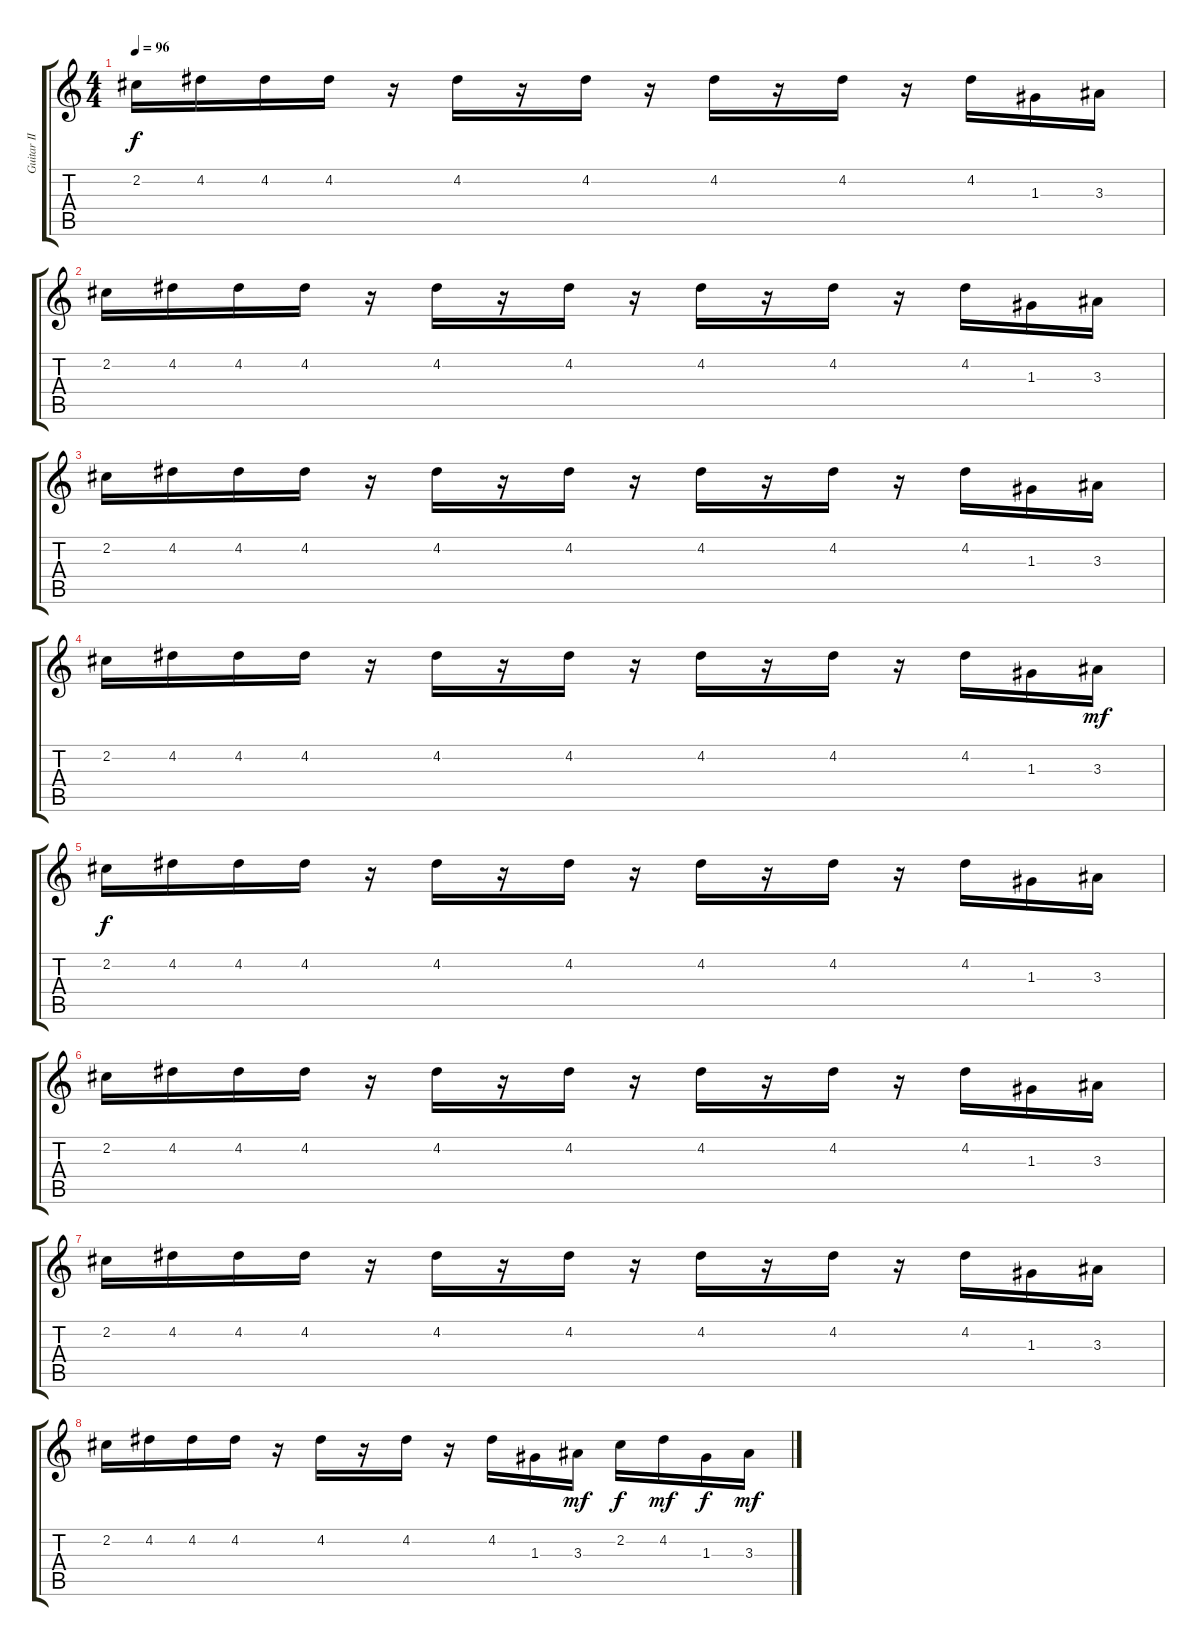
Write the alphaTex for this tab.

\track ("Guitar II" "Guitar II") {instrument electricguitarmuted}
\staff {score tabs}
\tuning (E4 B3 G3 D3 A2 E2) {hide}
\ts (4 4)
\tempo 96
\clef g2
\ks c
2.2.16{dy f} 4.2.16 4.2.16 4.2.16 r.16 4.2.16 r.16 4.2.16 r.16 4.2.16 r.16 4.2.16 r.16 4.2.16 1.3.16 3.3.16 |
2.2.16 4.2.16 4.2.16 4.2.16 r.16 4.2.16 r.16 4.2.16 r.16 4.2.16 r.16 4.2.16 r.16 4.2.16 1.3.16 3.3.16 |
2.2.16 4.2.16 4.2.16 4.2.16 r.16 4.2.16 r.16 4.2.16 r.16 4.2.16 r.16 4.2.16 r.16 4.2.16 1.3.16 3.3.16 |
2.2.16 4.2.16 4.2.16 4.2.16 r.16 4.2.16 r.16 4.2.16 r.16 4.2.16 r.16 4.2.16 r.16 4.2.16 1.3.16 3.3.16{dy mf} |
2.2.16{dy f} 4.2.16 4.2.16 4.2.16 r.16 4.2.16 r.16 4.2.16 r.16 4.2.16 r.16 4.2.16 r.16 4.2.16 1.3.16 3.3.16 |
2.2.16 4.2.16 4.2.16 4.2.16 r.16 4.2.16 r.16 4.2.16 r.16 4.2.16 r.16 4.2.16 r.16 4.2.16 1.3.16 3.3.16 |
2.2.16 4.2.16 4.2.16 4.2.16 r.16 4.2.16 r.16 4.2.16 r.16 4.2.16 r.16 4.2.16 r.16 4.2.16 1.3.16 3.3.16 |
2.2.16 4.2.16 4.2.16 4.2.16 r.16 4.2.16 r.16 4.2.16 r.16 4.2.16 1.3.16 3.3.16{dy mf} 2.2.16{dy f} 4.2.16{dy mf} 1.3.16{dy f} 3.3.16{dy mf}
